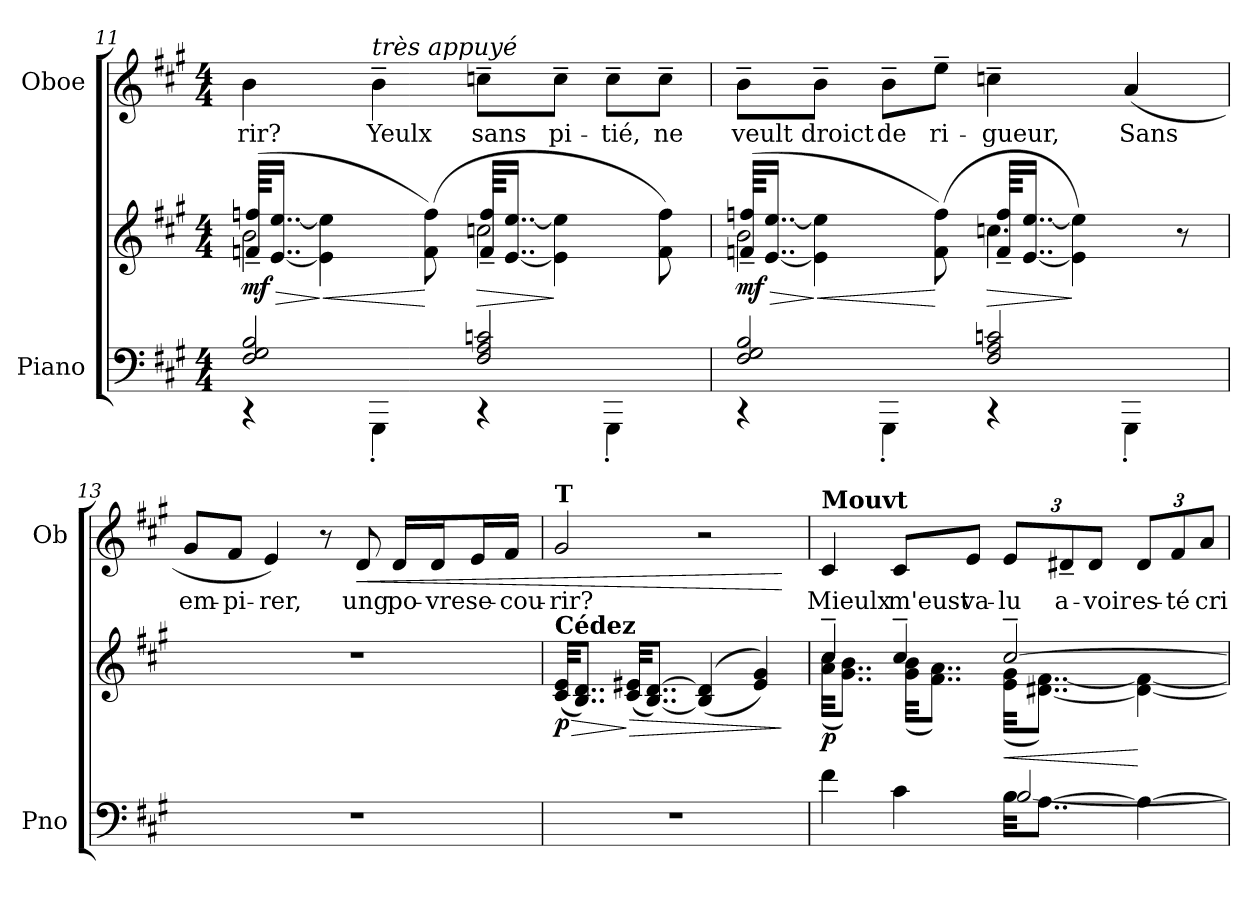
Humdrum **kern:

**kern	**kern	**dynam	**kern	**text	**dynam
*part2	*part2	*part2	*part1	*part1	*part1
*staff3	*staff2	*staff2/3	*staff1	*staff1	*staff1
*I"Piano	*	*	*I"Oboe	*	*
*I'Pno	*	*	*I'Ob	*	*
!!LO:LB:g=z
*clefF4	*clefG2	*	*clefG2	*	*
*k[f#c#g#]	*k[f#c#g#]	*	*k[f#c#g#]	*	*
*M4/4	*M4/4	*	*M4/4	*	*
=11	=11	=11	=11	=11	=11
*^	*	*	*	*	*
!	!	!	!LO:HP:b	!	!LO:LY:b	!
*	*	*^	*	*	*	*
!	!	!	!	!LO:DY:n=1:b	!	!	!
2F#i/ 2G#/ 2B/	4r	2b\	(<64fn/~ 64ffn/~KKLL	> mf	4b\	-rir?	.
.	.	.	[16..e/ [16..ee/JJ	.	.	.	.
!	!	!	!	!LO:HP:n=1:b	!	!	!
.	.	.	4e\] 4ee\]	] <	.	.	.
!	!	!	!	!	!LO:TX:a:i:t=très appuyé	!	!
!	!	!	!	!	!	!LO:LY:b	!
.	4GGG#'\	.	.	.	4b~\	Yeulx	.
.	.	.	(<8f\ 8ff\)	[	.	.	.
!	!	!	!	!LO:HP:b	!	!LO:LY:b	!
2F#i/ 2A/ 2cn/	4r	2ccn\	64f/~ 64ff/~KKLL	>	8ccn~\L	sans	.
.	.	.	[16..e/ [16..ee/JJ	.	.	.	.
!	!	!	!	!	!	!LO:LY:b	!
.	.	.	4e\] 4ee\]	]	8cc~\J	pi-	.
!	!	!	!	!	!	!LO:LY:b	!
.	4GGG#'\	.	.	.	8cc~\L	-tié,	.
!	!	!	!	!	!	!LO:LY:b	!
.	.	.	8f\ 8ff\)	.	8cc~\J	ne	.
=12	=12	=12	=12	=12	=12	=12	=12
!	!	!	!	!LO:HP:b	!	!LO:LY:b	!
!	!	!	!	!LO:DY:n=1:b	!	!	!
2F#i/ 2G#/ 2B/	4r	2b\	(<64fn/~ 64ffn/~KKLL	> mf	8b~\L	veult	.
.	.	.	[16..e/ [16..ee/JJ	.	.	.	.
!	!	!	!	!LO:HP:n=1:b	!	!LO:LY:b	!
.	.	.	4e\] 4ee\]	] <	8b~\J	droict	.
!	!	!	!	!	!	!LO:LY:b	!
.	4GGG#'\	.	.	.	8b~\L	de	.
!	!	!	!	!	!	!LO:LY:b	!
.	.	.	(<8f\ 8ff\)	[	8ee~\J	ri-	.
!	!	!	!	!LO:HP:b	!	!LO:LY:b	!
2F#/ 2A/ 2cn/	4r	4.ccn\	64f/~ 64ff/~KKLL	>	4ccn~\	-gueur,	.
.	.	.	[16..e/ [16..ee/JJ	.	.	.	.
.	.	.	4e\] 4ee\])	]	.	.	.
!	!	!	!	!	!	!LO:LY:b	!
.	4GGG#'\	.	.	.	(>4a/	Sans	.
.	.	8r	8ryy	.	.	.	.
*v	*v	*	*	*	*	*	*
=13	=13	=13	=13	=13	=13	=13
!	!	!	!	!	!LO:LY:b	!
*	*v	*v	*	*	*	*
1r	1r	.	8g#/L	em-	.
!	!	!	!	!LO:LY:b	!
.	.	.	8f#/J	-pi-	.
!	!	!	!	!LO:LY:b	!
.	.	.	4e/)	-rer,	.
.	.	.	8r	.	.
!	!	!	!	!LO:LY:b	!LO:HP:b
.	.	.	8d/	ung	<
!	!	!	!	!LO:LY:b	!
.	.	.	16d/LL	po-	.
!	!	!	!	!LO:LY:b	!
.	.	.	16d/J	-vre	.
!	!	!	!	!LO:LY:b	!
.	.	.	16e/L	se-	.
!	!	!	!	!LO:LY:b	!
.	.	.	16f#/JJ	-cou-	.
!!LO:LB:g=z
=14	=14	=14	=14	=14	=14
!	!	!	!LO:TX:a:B:t=T	!	!
!	!LO:TX:a:B:t=Cédez	!	!	!	!
!	!	!LO:HP:b	!	!LO:LY:b	!
!	!	!LO:DY:n=1:b	!	!	!
1r	(<32c#/ 32e/KKL	> p	2g#/	-rir?	.
.	8..B/ 8..d/J)	.	.	.	.
!	!	!LO:HP:n=1:b	!	!	!
.	(<32c#/ 32e#X/KKL	] >	.	.	.
.	[8..B/ [8..d/J)	.	.	.	.
.	(>(<4B/] 4d/]	.	2r	.	.
.	4e#/ 4g#/))	.	.	.	.
.	.	]	.	.	[
=15	=15	=15	=15	=15	=15
*^	*^	*	*	*	*
!	!	!	!	!	!LO:TX:a:B:t=Mouvt	!	!
!	!	!	!	!LO:DY:b	!	!LO:LY:b	!
4f#\	2ryy	4cc#~/	(<32a\ 32cc#\KKL	p	4c#/	Mieulx	.
.	.	.	8..g#\ 8..b\J)	.	.	.	.
!	!	!	!	!	!	!LO:LY:b	!
4c#\	.	4cc#~/	(<32g#\ 32b\KKL	.	8c#/L	m'eust	.
.	.	.	8..f#\ 8..a\J)	.	.	.	.
!	!	!	!	!	!	!LO:LY:b	!
.	.	.	.	.	8e/J	va-	.
!	!	!	!	!LO:HP:b	!	!LO:LY:b	!
32B\KKL	[2B/	[2cc#~/	(<32e\ 32g#\KKL	<	12e/L	-lu	.
[8..A\J	.	.	[8..d#X\ [8..f#\J)	.	.	.	.
!	!	!	!	!	!	!LO:LY:b	!
.	.	.	.	.	12d#X~/	a-	.
!	!	!	!	!	!	!LO:LY:b	!
.	.	.	.	.	12d#/J	-voir	.
!	!	!	!	!	!	!LO:LY:b	!
4A\_	.	.	4d#\_ 4f#\_	[	12d#/L	es-	.
!	!	!	!	!	!	!LO:LY:b	!
.	.	.	.	.	12f#/	-té	.
!	!	!	!	!	!	!LO:LY:b	!
.	.	.	.	.	12a/J	cri-	.
*v	*v	*	*	*	*	*	*
*	*v	*v	*	*	*	*
=	=	=	=	=	=
*-	*-	*-	*-	*-	*-
